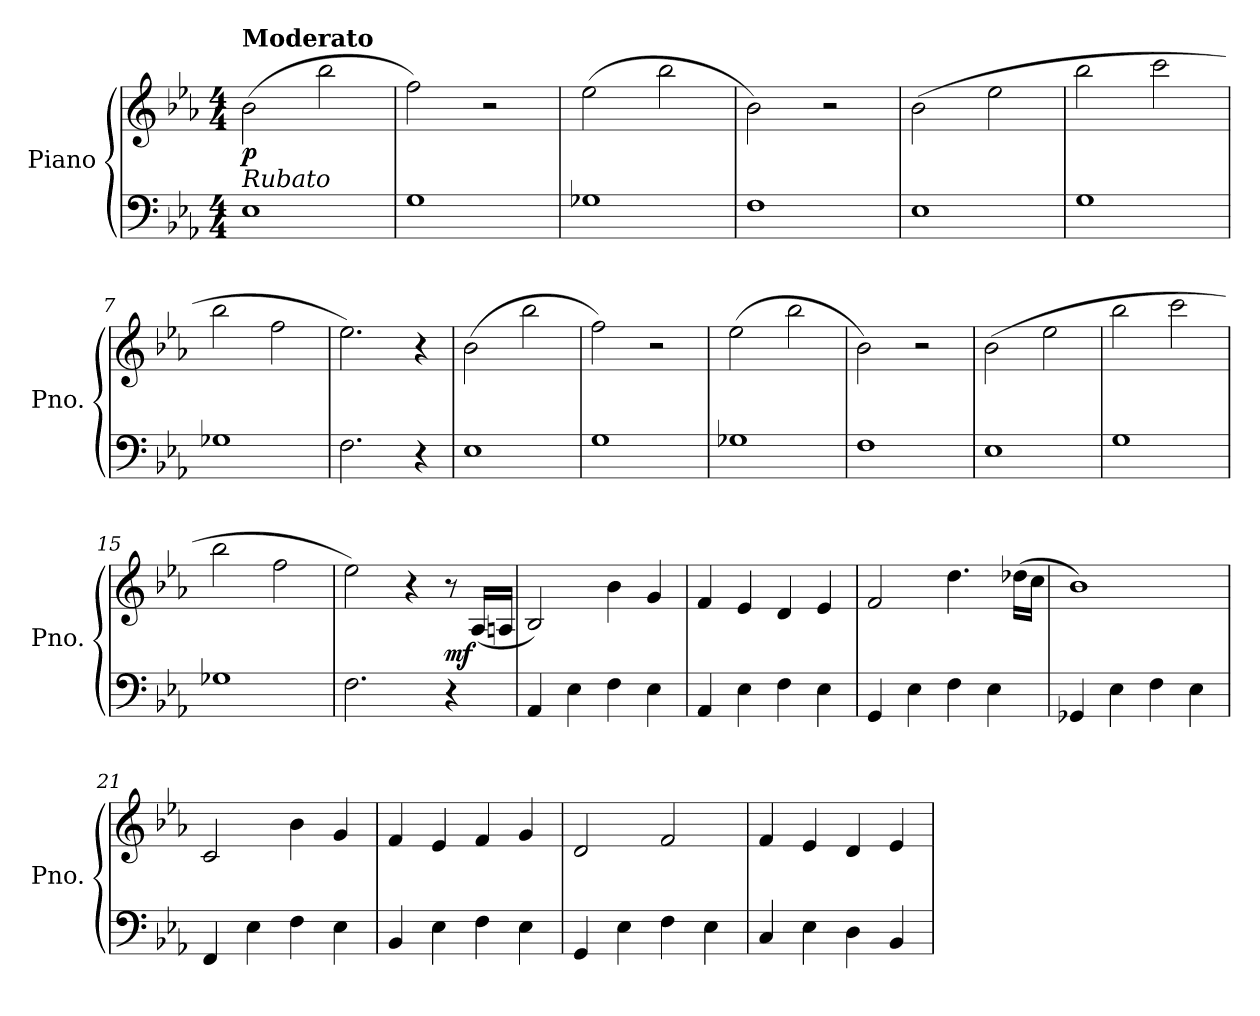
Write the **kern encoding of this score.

**kern	**kern	**dynam
*part1	*part1	*part1
*staff2	*staff1	*staff1/2
*I"Piano	*	*
*I'Pno.	*	*
*clefF4	*clefG2	*
*k[b-e-a-]	*k[b-e-a-]	*
*M4/4	*M4/4	*
*MM100	*MM100	*
=1	=1	=1
!	!LO:TX:a:B:t=Moderato	!
!LO:TX:a:i:t=Rubato	!	!
!	!	!LO:DY:b
1E-	(2b-\	p
.	2bb-\	.
=2	=2	=2
1G	2ff\)	.
.	2r	.
=3	=3	=3
1G-X	(2ee-\	.
.	2bb-\	.
=4	=4	=4
1F	2b-\)	.
.	2r	.
=5	=5	=5
1E-	(2b-\	.
.	2ee-\	.
=6	=6	=6
1G	2bb-\	.
.	2ccc\	.
=7	=7	=7
1G-X	2bb-\	.
.	2ff\	.
!!LO:LB:g=z
=8	=8	=8
2.F\	2.ee-\)	.
4r	4r	.
=9	=9	=9
1E-	(2b-\	.
.	2bb-\	.
=10	=10	=10
1G	2ff\)	.
.	2r	.
=11	=11	=11
1G-X	(2ee-\	.
.	2bb-\	.
=12	=12	=12
1F	2b-\)	.
.	2r	.
=13	=13	=13
1E-	(2b-\	.
.	2ee-\	.
=14	=14	=14
1G	2bb-\	.
.	2ccc\	.
!!LO:LB:g=z
=15	=15	=15
1G-X	2bb-\	.
.	2ff\	.
=16	=16	=16
2.F\	2ee-\)	.
.	4r	.
!	!	!LO:DY:a=2
4r	8r	mf
.	(16A-/LL	.
.	16An/JJ	.
=17	=17	=17
4AA-/	2B-/)	.
4E-\	.	.
4F\	4b-\	.
4E-\	4g/	.
=18	=18	=18
4AA-/	4f/	.
4E-\	4e-/	.
4F\	4d/	.
4E-\	4e-/	.
!!LO:LB:g=z
=19	=19	=19
4GG/	2f/	.
4E-\	.	.
4F\	4.dd\	.
4E-\	.	.
.	(16dd-X\LL	.
.	16cc\JJ	.
=20	=20	=20
4GG-X/	1b-)	.
4E-\	.	.
4F\	.	.
4E-\	.	.
=21	=21	=21
4FF/	2c/	.
4E-\	.	.
4F\	4b-\	.
4E-\	4g/	.
=22	=22	=22
4BB-/	4f/	.
4E-\	4e-/	.
4F\	4f/	.
4E-\	4g/	.
=23	=23	=23
4GG/	2d/	.
4E-\	.	.
4F\	2f/	.
4E-\	.	.
!!LO:LB:g=z
=24	=24	=24
4C/	4f/	.
4E-\	4e-/	.
4D\	4d/	.
4BB-/	4e-/	.
=	=	=
*-	*-	*-
